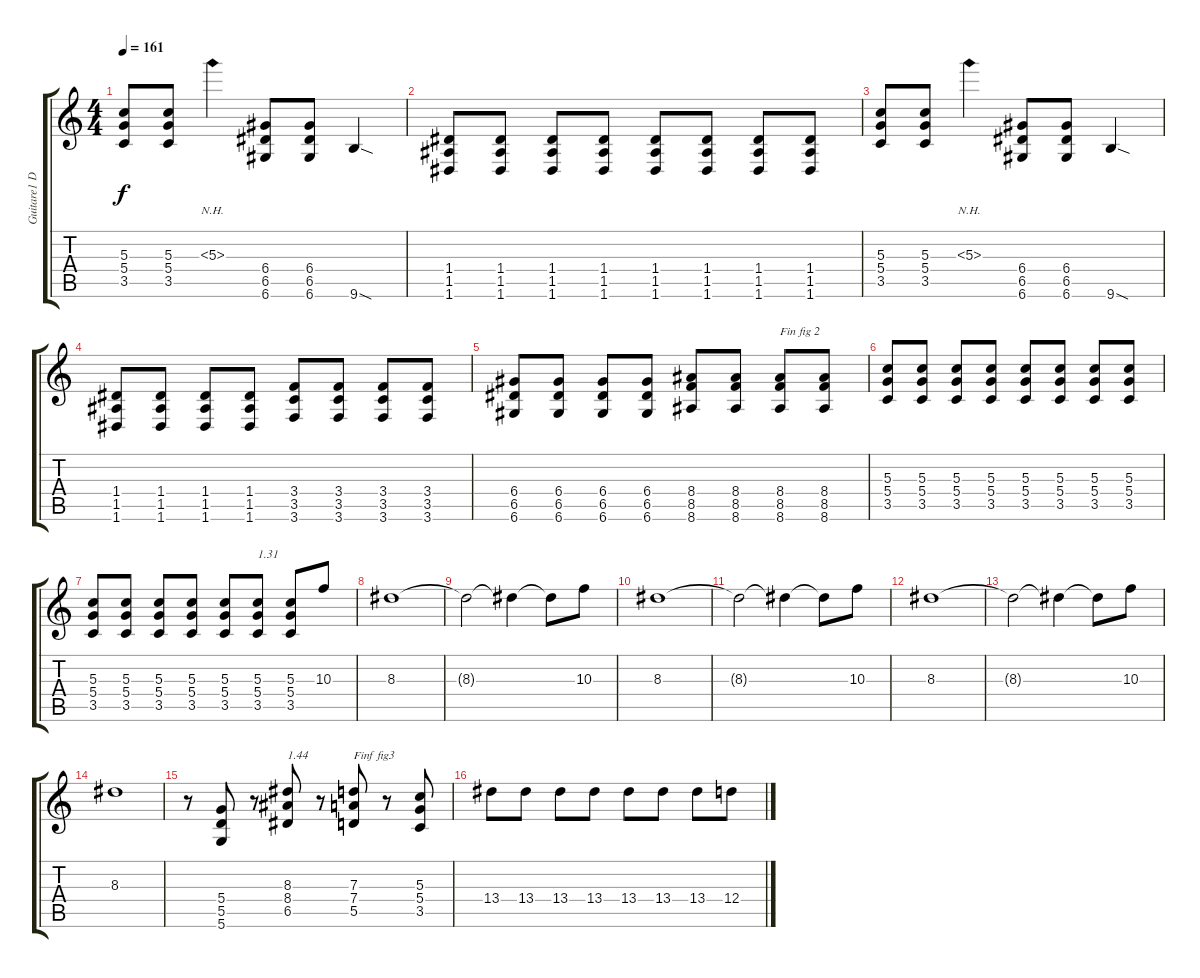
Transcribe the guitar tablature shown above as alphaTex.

\track ("Guitare1 Droped D" "Guitare1 D") {instrument overdrivenguitar}
\staff {score tabs}
\tuning (E4 B3 G3 D3 A2 D2) {hide}
\ts (4 4)
\tempo 161
\clef g2
\ks c
(5.3 5.4 3.5).8{dy f} (5.3 5.4 3.5).8 5.3{nh}.4 (6.4 6.5 6.6).8 (6.4 6.5 6.6).8 9.6{sod}.4 |
(1.4 1.5 1.6).8 (1.4 1.5 1.6).8 (1.4 1.5 1.6).8 (1.4 1.5 1.6).8 (1.4 1.5 1.6).8 (1.4 1.5 1.6).8 (1.4 1.5 1.6).8 (1.4 1.5 1.6).8 |
(5.3 5.4 3.5).8 (5.3 5.4 3.5).8 5.3{nh}.4 (6.4 6.5 6.6).8 (6.4 6.5 6.6).8 9.6{sod}.4 |
(1.4 1.5 1.6).8 (1.4 1.5 1.6).8 (1.4 1.5 1.6).8 (1.4 1.5 1.6).8 (3.4 3.5 3.6).8 (3.4 3.5 3.6).8 (3.4 3.5 3.6).8 (3.4 3.5 3.6).8 |
(6.4 6.5 6.6).8 (6.4 6.5 6.6).8 (6.4 6.5 6.6).8 (6.4 6.5 6.6).8 (8.4 8.5 8.6).8 (8.4 8.5 8.6).8 (8.4 8.5 8.6).8{txt "Fin fig 2"} (8.4 8.5 8.6).8 |
(5.3 5.4 3.5).8 (5.3 5.4 3.5).8 (5.3 5.4 3.5).8 (5.3 5.4 3.5).8 (5.3 5.4 3.5).8 (5.3 5.4 3.5).8 (5.3 5.4 3.5).8 (5.3 5.4 3.5).8 |
(5.3 5.4 3.5).8 (5.3 5.4 3.5).8 (5.3 5.4 3.5).8 (5.3 5.4 3.5).8 (5.3 5.4 3.5).8 (5.3 5.4 3.5).8{txt "1.31"} (5.3 5.4 3.5).8 10.3.8 |
8.3.1 |
8.3{t}.2 8.3{t}.4 8.3{t}.8 10.3.8 |
8.3.1 |
8.3{t}.2 8.3{t}.4 8.3{t}.8 10.3.8 |
8.3.1 |
8.3{t}.2 8.3{t}.4 8.3{t}.8 10.3.8 |
8.3.1 |
r.8 (5.4 5.5 5.6).8 r.8 (8.3 8.4 6.5).8{txt "1.44"} r.8 (7.3 7.4 5.5).8{txt "Finf fig3"} r.8 (5.3 5.4 3.5).8 |
13.4.8 13.4.8 13.4.8 13.4.8 13.4.8 13.4.8 13.4.8 12.4.8
